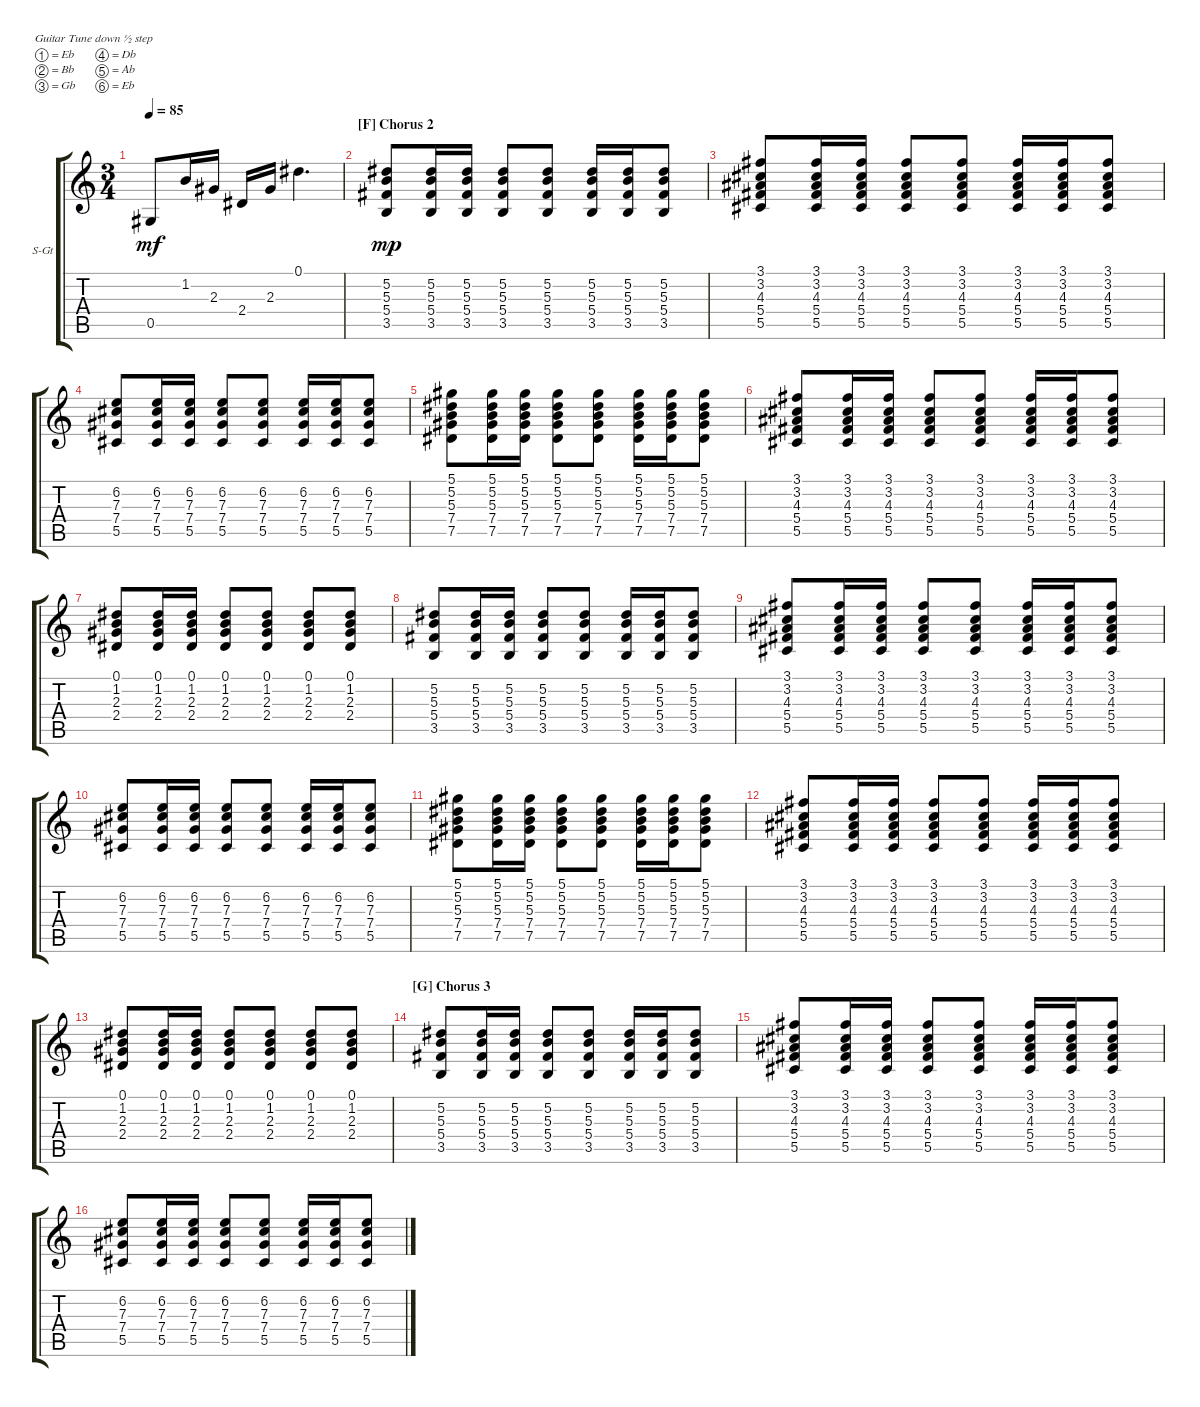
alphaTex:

\defaultSystemsLayout 4
\bracketExtendMode groupsimilarinstruments
\firstSystemTrackNameOrientation horizontal
\otherSystemsTrackNameOrientation horizontal
\track ("Secondl Guitar" "S-Gt") {instrument acousticguitarsteel}
\staff {score tabs}
\tuning (Eb4 Bb3 Gb3 Db3 Ab2 Eb2)
\ts (3 4)
\tempo 85
\clef g2
\ks c
0.5.8{dy mf} 1.2.16 2.3.16 2.4.16 2.3.16 0.1.4{d} |
\section ("F" "Chorus 2")
(3.5 5.4 5.3 5.2).8{dy mp} (3.5 5.4 5.3 5.2).16 (3.5 5.4 5.3 5.2).16 (3.5 5.4 5.3 5.2).8 (3.5 5.4 5.3 5.2).8 (3.5 5.4 5.3 5.2).16 (3.5 5.4 5.3 5.2).16 (3.5 5.4 5.3 5.2).8 |
(5.5 5.4 4.3 3.2 3.1).8 (5.5 5.4 4.3 3.2 3.1).16 (5.5 5.4 4.3 3.2 3.1).16 (5.5 5.4 4.3 3.2 3.1).8 (5.5 5.4 4.3 3.2 3.1).8 (5.5 5.4 4.3 3.2 3.1).16 (5.5 5.4 4.3 3.2 3.1).16 (5.5 5.4 4.3 3.2 3.1).8 |
(5.5 7.4 7.3 6.2).8 (5.5 7.4 7.3 6.2).16 (5.5 7.4 7.3 6.2).16 (5.5 7.4 7.3 6.2).8 (5.5 7.4 7.3 6.2).8 (5.5 7.4 7.3 6.2).16 (5.5 7.4 7.3 6.2).16 (5.5 7.4 7.3 6.2).8 |
(7.5 7.4 5.3 5.2 5.1).8 (7.5 7.4 5.3 5.2 5.1).16 (7.5 7.4 5.3 5.2 5.1).16 (7.5 7.4 5.3 5.2 5.1).8 (7.5 7.4 5.3 5.2 5.1).8 (7.5 7.4 5.3 5.2 5.1).16 (7.5 7.4 5.3 5.2 5.1).16 (7.5 7.4 5.3 5.2 5.1).8 |
(5.5 5.4 4.3 3.2 3.1).8 (5.5 5.4 4.3 3.2 3.1).16 (5.5 5.4 4.3 3.2 3.1).16 (5.5 5.4 4.3 3.2 3.1).8 (5.5 5.4 4.3 3.2 3.1).8 (5.5 5.4 4.3 3.2 3.1).16 (5.5 5.4 4.3 3.2 3.1).16 (5.5 5.4 4.3 3.2 3.1).8 |
(2.4 2.3 1.2 0.1).8 (2.4 2.3 1.2 0.1).16 (2.4 2.3 1.2 0.1).16 (2.4 2.3 1.2 0.1).8 (2.4 2.3 1.2 0.1).8 (2.4 2.3 1.2 0.1).8 (2.4 2.3 1.2 0.1).8 |
(3.5 5.4 5.3 5.2).8 (3.5 5.4 5.3 5.2).16 (3.5 5.4 5.3 5.2).16 (3.5 5.4 5.3 5.2).8 (3.5 5.4 5.3 5.2).8 (3.5 5.4 5.3 5.2).16 (3.5 5.4 5.3 5.2).16 (3.5 5.4 5.3 5.2).8 |
(5.5 5.4 4.3 3.2 3.1).8 (5.5 5.4 4.3 3.2 3.1).16 (5.5 5.4 4.3 3.2 3.1).16 (5.5 5.4 4.3 3.2 3.1).8 (5.5 5.4 4.3 3.2 3.1).8 (5.5 5.4 4.3 3.2 3.1).16 (5.5 5.4 4.3 3.2 3.1).16 (5.5 5.4 4.3 3.2 3.1).8 |
(5.5 7.4 7.3 6.2).8 (5.5 7.4 7.3 6.2).16 (5.5 7.4 7.3 6.2).16 (5.5 7.4 7.3 6.2).8 (5.5 7.4 7.3 6.2).8 (5.5 7.4 7.3 6.2).16 (5.5 7.4 7.3 6.2).16 (5.5 7.4 7.3 6.2).8 |
(7.5 7.4 5.3 5.2 5.1).8 (7.5 7.4 5.3 5.2 5.1).16 (7.5 7.4 5.3 5.2 5.1).16 (7.5 7.4 5.3 5.2 5.1).8 (7.5 7.4 5.3 5.2 5.1).8 (7.5 7.4 5.3 5.2 5.1).16 (7.5 7.4 5.3 5.2 5.1).16 (7.5 7.4 5.3 5.2 5.1).8 |
(5.5 5.4 4.3 3.2 3.1).8 (5.5 5.4 4.3 3.2 3.1).16 (5.5 5.4 4.3 3.2 3.1).16 (5.5 5.4 4.3 3.2 3.1).8 (5.5 5.4 4.3 3.2 3.1).8 (5.5 5.4 4.3 3.2 3.1).16 (5.5 5.4 4.3 3.2 3.1).16 (5.5 5.4 4.3 3.2 3.1).8 |
(2.4 2.3 1.2 0.1).8 (2.4 2.3 1.2 0.1).16 (2.4 2.3 1.2 0.1).16 (2.4 2.3 1.2 0.1).8 (2.4 2.3 1.2 0.1).8 (2.4 2.3 1.2 0.1).8 (2.4 2.3 1.2 0.1).8 |
\section ("G" "Chorus 3")
(3.5 5.4 5.3 5.2).8 (3.5 5.4 5.3 5.2).16 (3.5 5.4 5.3 5.2).16 (3.5 5.4 5.3 5.2).8 (3.5 5.4 5.3 5.2).8 (3.5 5.4 5.3 5.2).16 (3.5 5.4 5.3 5.2).16 (3.5 5.4 5.3 5.2).8 |
(5.5 5.4 4.3 3.2 3.1).8 (5.5 5.4 4.3 3.2 3.1).16 (5.5 5.4 4.3 3.2 3.1).16 (5.5 5.4 4.3 3.2 3.1).8 (5.5 5.4 4.3 3.2 3.1).8 (5.5 5.4 4.3 3.2 3.1).16 (5.5 5.4 4.3 3.2 3.1).16 (5.5 5.4 4.3 3.2 3.1).8 |
(5.5 7.4 7.3 6.2).8 (5.5 7.4 7.3 6.2).16 (5.5 7.4 7.3 6.2).16 (5.5 7.4 7.3 6.2).8 (5.5 7.4 7.3 6.2).8 (5.5 7.4 7.3 6.2).16 (5.5 7.4 7.3 6.2).16 (5.5 7.4 7.3 6.2).8
